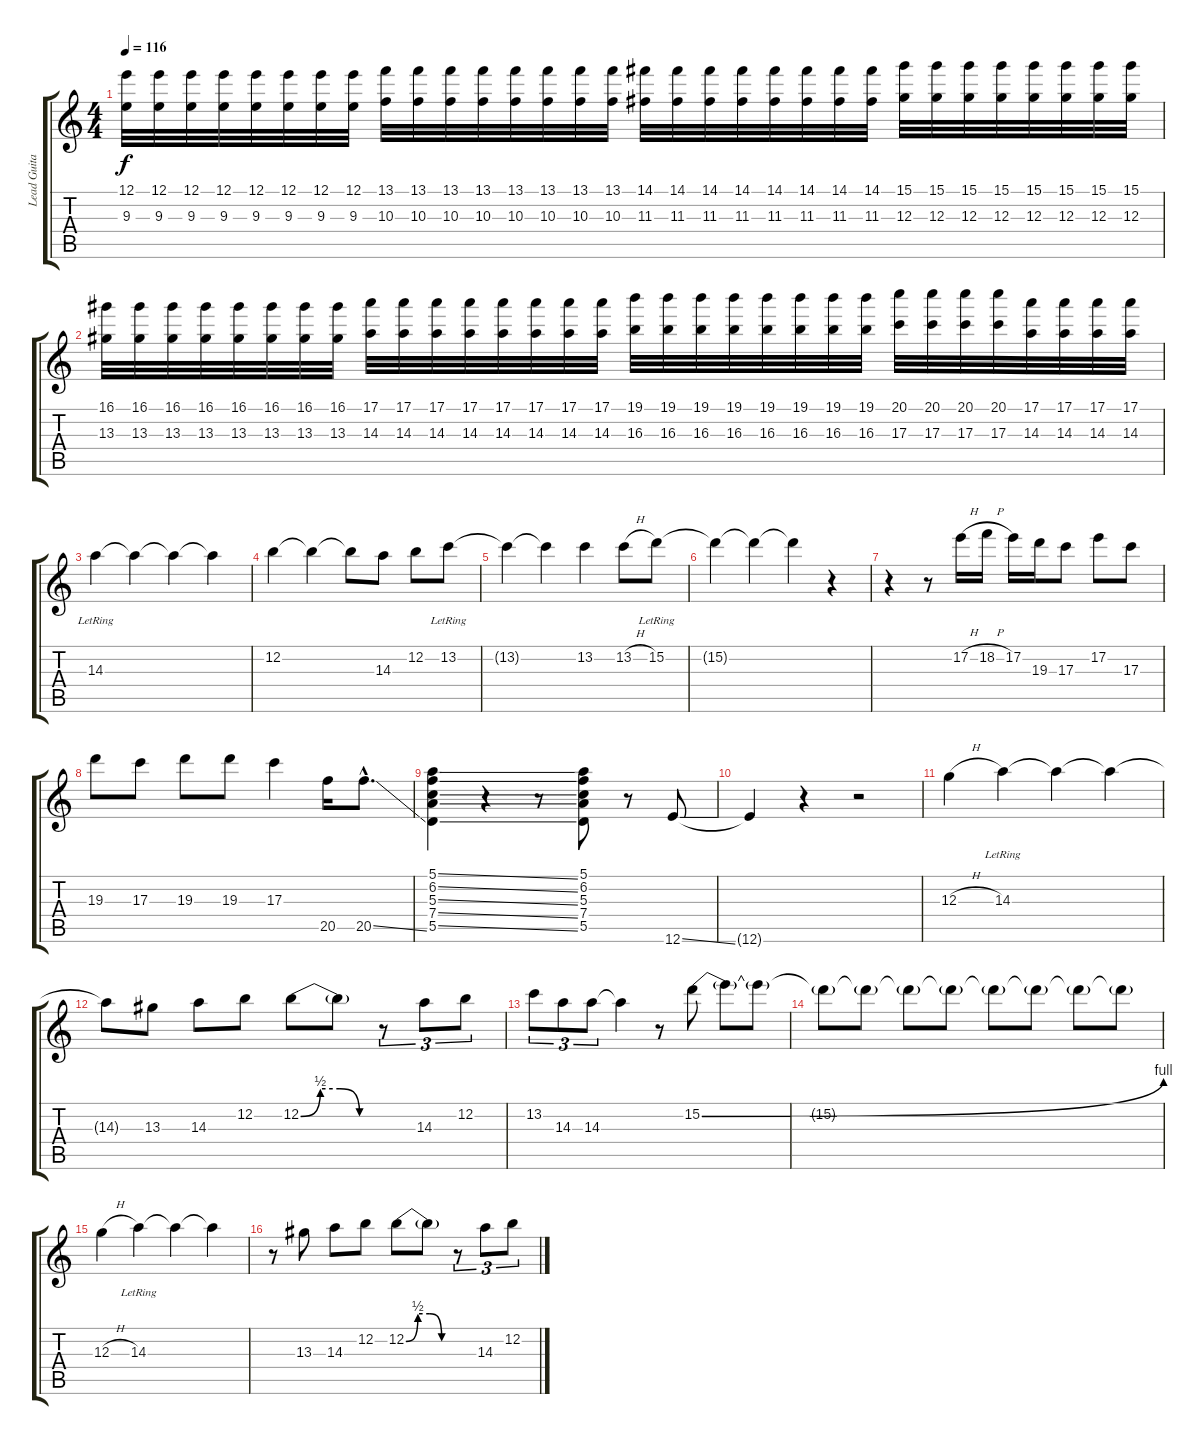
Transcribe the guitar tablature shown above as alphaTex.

\track ("Lead Guitar" "Lead Guita") {instrument distortionguitar}
\staff {score tabs}
\tuning (E4 B3 G3 D3 A2 E2) {hide}
\ts (4 4)
\tempo 116
\clef g2
\ks c
(12.1 9.3).32{dy f} (12.1 9.3).32 (12.1 9.3).32 (12.1 9.3).32 (12.1 9.3).32 (12.1 9.3).32 (12.1 9.3).32 (12.1 9.3).32 (13.1 10.3).32 (13.1 10.3).32 (13.1 10.3).32 (13.1 10.3).32 (13.1 10.3).32 (13.1 10.3).32 (13.1 10.3).32 (13.1 10.3).32 (14.1 11.3).32 (14.1 11.3).32 (14.1 11.3).32 (14.1 11.3).32 (14.1 11.3).32 (14.1 11.3).32 (14.1 11.3).32 (14.1 11.3).32 (15.1 12.3).32 (15.1 12.3).32 (15.1 12.3).32 (15.1 12.3).32 (15.1 12.3).32 (15.1 12.3).32 (15.1 12.3).32 (15.1 12.3).32 |
(16.1 13.3).32 (16.1 13.3).32 (16.1 13.3).32 (16.1 13.3).32 (16.1 13.3).32 (16.1 13.3).32 (16.1 13.3).32 (16.1 13.3).32 (17.1 14.3).32 (17.1 14.3).32 (17.1 14.3).32 (17.1 14.3).32 (17.1 14.3).32 (17.1 14.3).32 (17.1 14.3).32 (17.1 14.3).32 (19.1 16.3).32 (19.1 16.3).32 (19.1 16.3).32 (19.1 16.3).32 (19.1 16.3).32 (19.1 16.3).32 (19.1 16.3).32 (19.1 16.3).32 (20.1 17.3).32 (20.1 17.3).32 (20.1 17.3).32 (20.1 17.3).32 (17.1 14.3).32 (17.1 14.3).32 (17.1 14.3).32 (17.1 14.3).32 |
14.3{lr}.4 14.3{t}.4 14.3{t}.4 14.3{t}.4 |
12.2.4 12.2{t}.4 12.2{t}.8 14.3.8 12.2.8 13.2{lr}.8 |
13.2{t}.4 13.2{t}.4 13.2.4 13.2{h}.8 15.2{lr}.8 |
15.2{t}.4 15.2{t}.4 15.2{t}.4 r.4 |
r.4 r.8 17.2{h}.16 18.2{h}.16 17.2.16 19.3.16 17.3.8 17.2.8 17.3.8 |
19.3.8 17.3.8 19.3.8 19.3.8 17.3.4 20.5.16 20.5{ss hac}.8{d} |
(5.1{ss} 6.2{ss} 5.3{ss} 7.4{ss} 5.5{ss}).4 r.4 r.8 (5.1 6.2 5.3 7.4 5.5).8 r.8 12.6{ss}.8 |
12.6{t}.4 r.4 r.2 |
12.3{h}.4 14.3{lr}.4 14.3{t}.4 14.3{t}.4 |
14.3{t}.8 13.3.8 14.3.8 12.2.8 12.2{be (custom 0 0 15 2 30 2 45 0 60 0)}.8 12.2{t}.8 r.8{tu (3 2)} 14.3.8{tu (3 2)} 12.2.8{tu (3 2)} |
13.2.8{tu (3 2)} 14.3.8{tu (3 2)} 14.3.8{tu (3 2)} 14.3{t}.4 r.8 15.2{be (bend 0 0 60 4)}.8 15.2{t}.8 15.2{t}.8 |
15.2{t}.8 15.2{t}.8 15.2{t}.8 15.2{t}.8 15.2{t}.8 15.2{t}.8 15.2{t}.8 15.2{t}.8 |
12.3{h}.4 14.3{lr}.4 14.3{t}.4 14.3{t}.4 |
r.8 13.3.8 14.3.8 12.2.8 12.2{be (custom 0 0 15 2 30 2 45 0 60 0)}.8 12.2{t}.8 r.8{tu (3 2)} 14.3.8{tu (3 2)} 12.2.8{tu (3 2)}
